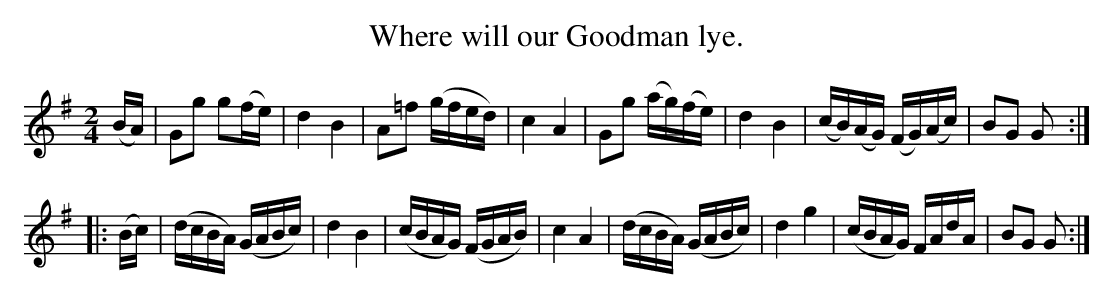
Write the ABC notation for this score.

X:1
T:Where will our Goodman lye.
M:2/4
L:1/16
K:G
(BA)| G2g2   g2(fe) |d4 B4| A2=f2   (gfed)  |c4   A4 |\
      G2g2  (ag)(fe)|d4 B4|(cB)(AG) (FG)(Ac)|B2G2 G2::
(Bc)|(dcBA) (GABc)  |d4 B4|(cBAG)   (FGAB)  |c4   A4 |\
     (dcBA) (GABc)  |d4 g4|(cBAG)    FAdA   |B2G2 G2:|
